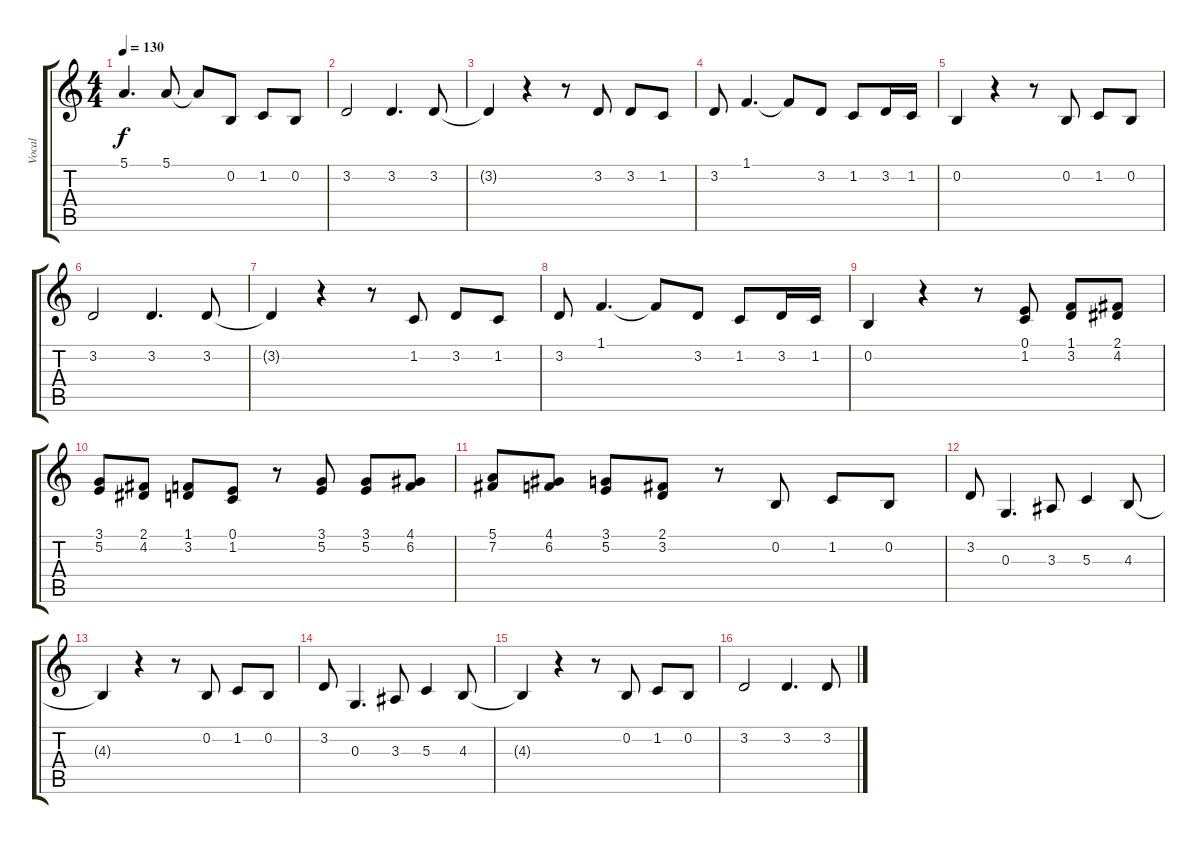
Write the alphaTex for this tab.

\track ("Vocal" "Vocal") {instrument lead5charang}
\staff {score tabs}
\tuning (E4 B3 G3 D3 A2 E2) {hide}
\ts (4 4)
\tempo 130
\clef g2
\ks c
5.1.4{d dy f} 5.1.8 5.1{t}.8 0.2.8 1.2.8 0.2.8 |
3.2.2 3.2.4{d} 3.2.8 |
3.2{t}.4 r.4 r.8 3.2.8 3.2.8 1.2.8 |
3.2.8 1.1.4{d} 1.1{t}.8 3.2.8 1.2.8 3.2.16 1.2.16 |
0.2.4 r.4 r.8 0.2.8 1.2.8 0.2.8 |
3.2.2 3.2.4{d} 3.2.8 |
3.2{t}.4 r.4 r.8 1.2.8 3.2.8 1.2.8 |
3.2.8 1.1.4{d} 1.1{t}.8 3.2.8 1.2.8 3.2.16 1.2.16 |
0.2.4 r.4 r.8 (0.1 1.2).8 (1.1 3.2).8 (2.1 4.2).8 |
(3.1 5.2).8 (2.1 4.2).8 (1.1 3.2).8 (0.1 1.2).8 r.8 (3.1 5.2).8 (3.1 5.2).8 (4.1 6.2).8 |
(5.1 7.2).8 (4.1 6.2).8 (3.1 5.2).8 (2.1 3.2).8 r.8 0.2.8 1.2.8 0.2.8 |
3.2.8 0.3.4{d} 3.3.8 5.3.4 4.3.8 |
4.3{t}.4 r.4 r.8 0.2.8 1.2.8 0.2.8 |
3.2.8 0.3.4{d} 3.3.8 5.3.4 4.3.8 |
4.3{t}.4 r.4 r.8 0.2.8 1.2.8 0.2.8 |
3.2.2 3.2.4{d} 3.2.8
